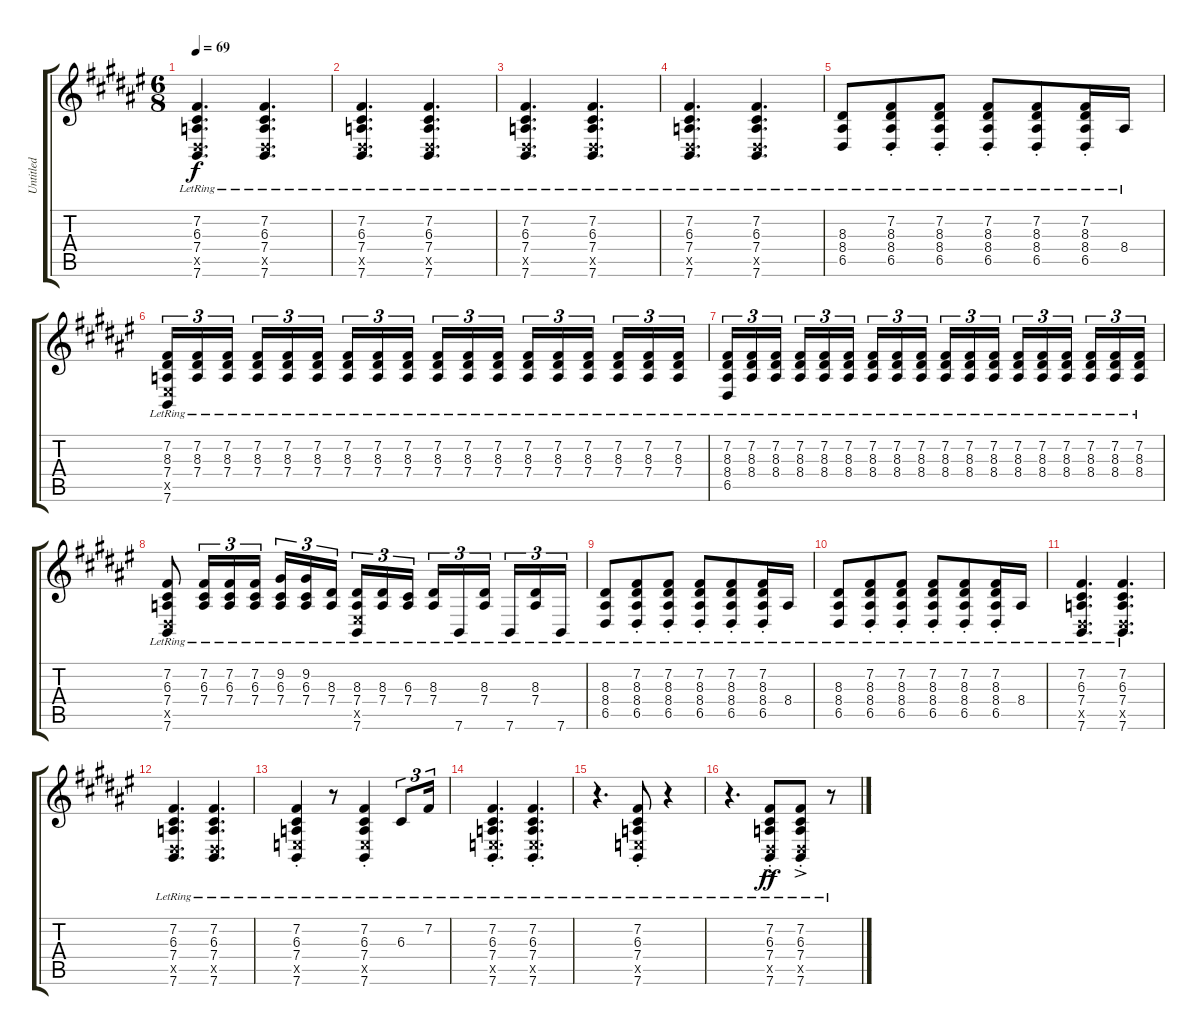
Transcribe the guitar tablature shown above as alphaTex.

\track ("Untitled" "Untitled") {instrument electricpiano1}
\staff {score tabs}
\tuning (E4 B3 G3 D3 A2 E2) {hide}
\ts (6 8)
\tempo 69
\clef g2
\ks d#minor
(7.2{lr} 6.3{lr} 7.4{lr} 6.5{x} 7.6{lr}).4{d dy f} (7.2{lr} 6.3{lr} 7.4{lr} 6.5{x} 7.6{lr}).4{d} |
(7.2{lr} 6.3{lr} 7.4{lr} 6.5{x} 7.6{lr}).4{d} (7.2{lr} 6.3{lr} 7.4{lr} 6.5{x} 7.6{lr}).4{d} |
(7.2{lr} 6.3{lr} 7.4{lr} 6.5{x} 7.6{lr}).4{d} (7.2{lr} 6.3{lr} 7.4{lr} 6.5{x} 7.6{lr}).4{d} |
(7.2{lr} 6.3{lr} 7.4{lr} 6.5{x} 7.6{lr}).4{d} (7.2{lr} 6.3{lr} 7.4{lr} 6.5{x} 7.6{lr}).4{d} |
(8.3{lr} 8.4{lr} 6.5{lr}).8 (7.2{st lr} 8.3{st lr} 8.4{st lr} 6.5{st lr}).8 (7.2{st lr} 8.3{st lr} 8.4{st lr} 6.5{st lr}).8 (7.2{st lr} 8.3{st lr} 8.4{st lr} 6.5{st lr}).8 (7.2{st lr} 8.3{st lr} 8.4{st lr} 6.5{st lr}).8 (7.2{st lr} 8.3{st lr} 8.4{st lr} 6.5{st lr}).16 8.4{lr}.16 |
(7.2{lr} 8.3{lr} 7.4{lr} 8.5{x} 7.6{lr}).16{tu (3 2)} (7.2{lr} 8.3{lr} 7.4{lr}).16{tu (3 2)} (7.2{lr} 8.3{lr} 7.4{lr}).16{tu (3 2) beam splitsecondary} (7.2{lr} 8.3{lr} 7.4{lr}).16{tu (3 2)} (7.2{lr} 8.3{lr} 7.4{lr}).16{tu (3 2)} (7.2{lr} 8.3{lr} 7.4{lr}).16{tu (3 2) beam splitsecondary} (7.2{lr} 8.3{lr} 7.4{lr}).16{tu (3 2)} (7.2{lr} 8.3{lr} 7.4{lr}).16{tu (3 2)} (7.2{lr} 8.3{lr} 7.4{lr}).16{tu (3 2)} (7.2{lr} 8.3{lr} 7.4{lr}).16{tu (3 2)} (7.2{lr} 8.3{lr} 7.4{lr}).16{tu (3 2)} (7.2{lr} 8.3{lr} 7.4{lr}).16{tu (3 2) beam splitsecondary} (7.2{lr} 8.3{lr} 7.4{lr}).16{tu (3 2)} (7.2{lr} 8.3{lr} 7.4{lr}).16{tu (3 2)} (7.2{lr} 8.3{lr} 7.4{lr}).16{tu (3 2) beam splitsecondary} (7.2{lr} 8.3{lr} 7.4{lr}).16{tu (3 2)} (7.2{lr} 8.3{lr} 7.4{lr}).16{tu (3 2)} (7.2{lr} 8.3{lr} 7.4{lr}).16{tu (3 2)} |
(7.2{lr} 8.3{lr} 8.4{lr} 6.5{lr}).16{tu (3 2)} (7.2{lr} 8.3{lr} 8.4{lr}).16{tu (3 2)} (7.2{lr} 8.3{lr} 8.4{lr}).16{tu (3 2) beam splitsecondary} (7.2{lr} 8.3{lr} 8.4{lr}).16{tu (3 2)} (7.2{lr} 8.3{lr} 8.4{lr}).16{tu (3 2)} (7.2{lr} 8.3{lr} 8.4{lr}).16{tu (3 2) beam splitsecondary} (7.2{lr} 8.3{lr} 8.4{lr}).16{tu (3 2)} (7.2{lr} 8.3{lr} 8.4{lr}).16{tu (3 2)} (7.2{lr} 8.3{lr} 8.4{lr}).16{tu (3 2)} (7.2{lr} 8.3{lr} 8.4{lr}).16{tu (3 2)} (7.2{lr} 8.3{lr} 8.4{lr}).16{tu (3 2)} (7.2{lr} 8.3{lr} 8.4{lr}).16{tu (3 2) beam splitsecondary} (7.2{lr} 8.3{lr} 8.4{lr}).16{tu (3 2)} (7.2{lr} 8.3{lr} 8.4{lr}).16{tu (3 2)} (7.2{lr} 8.3{lr} 8.4{lr}).16{tu (3 2) beam splitsecondary} (7.2{lr} 8.3{lr} 8.4{lr}).16{tu (3 2)} (7.2{lr} 8.3{lr} 8.4{lr}).16{tu (3 2)} (7.2{lr} 8.3{lr} 8.4{lr}).16{tu (3 2)} |
(7.2{lr} 6.3{lr} 7.4{lr} 6.5{x} 7.6{lr}).8 (7.2{lr} 6.3{lr} 7.4{lr}).16{tu (3 2)} (7.2{lr} 6.3{lr} 7.4{lr}).16{tu (3 2)} (7.2{lr} 6.3{lr} 7.4{lr}).16{tu (3 2) beam splitsecondary} (9.2{lr} 6.3{lr} 7.4{lr}).16{tu (3 2)} (9.2{lr} 6.3{lr} 7.4{lr}).16{tu (3 2)} (8.3{lr} 7.4{lr}).16{tu (3 2)} (8.3{lr} 7.4{lr} 8.5{x} 7.6{lr}).16{tu (3 2)} (8.3{lr} 7.4{lr}).16{tu (3 2)} (6.3{lr} 7.4{lr}).16{tu (3 2) beam splitsecondary} (8.3{lr} 7.4{lr}).16{tu (3 2)} 7.6{lr}.16{tu (3 2)} (8.3{lr} 7.4{lr}).16{tu (3 2) beam splitsecondary} 7.6{lr}.16{tu (3 2)} (8.3{lr} 7.4{lr}).16{tu (3 2)} 7.6{lr}.16{tu (3 2)} |
(8.3{lr} 8.4{lr} 6.5{lr}).8 (7.2{st lr} 8.3{st lr} 8.4{st lr} 6.5{st lr}).8 (7.2{st lr} 8.3{st lr} 8.4{st lr} 6.5{st lr}).8 (7.2{st lr} 8.3{st lr} 8.4{st lr} 6.5{st lr}).8 (7.2{st lr} 8.3{st lr} 8.4{st lr} 6.5{st lr}).8 (7.2{st lr} 8.3{st lr} 8.4{st lr} 6.5{st lr}).16 8.4{lr}.16 |
(8.3{lr} 8.4{lr} 6.5{lr}).8 (7.2{st lr} 8.3{st lr} 8.4{st lr} 6.5{st lr}).8 (7.2{st lr} 8.3{st lr} 8.4{st lr} 6.5{st lr}).8 (7.2{st lr} 8.3{st lr} 8.4{st lr} 6.5{st lr}).8 (7.2{st lr} 8.3{st lr} 8.4{st lr} 6.5{st lr}).8 (7.2{st lr} 8.3{st lr} 8.4{st lr} 6.5{st lr}).16 8.4{lr}.16 |
(7.2{lr} 6.3{lr} 7.4{lr} 6.5{x} 7.6{lr}).4{d} (7.2{lr} 6.3{lr} 7.4{lr} 6.5{x} 7.6{lr}).4{d} |
(7.2{lr} 6.3{lr} 7.4{lr} 6.5{x} 7.6{lr}).4{d} (7.2{lr} 6.3{lr} 7.4{lr} 6.5{x} 7.6{lr}).4{d} |
(7.2{st lr} 6.3{st lr} 7.4{st lr} 7.5{st x} 7.6{st lr}).4 r.8 (7.2{st lr} 6.3{st lr} 7.4{st lr} 7.5{st x} 7.6{st lr}).4 6.3{lr}.8{tu (3 2)} 7.2{lr}.16{tu (3 2)} |
(7.2{st lr} 6.3{st lr} 7.4{st lr} 7.5{st x} 7.6{st lr}).4{d} (7.2{st lr} 6.3{st lr} 7.4{st lr} 7.5{st x} 7.6{st lr}).4{d} |
r.4{d} (7.2{st lr} 6.3{st lr} 7.4{st lr} 7.5{st x} 7.6{st lr}).8 r.4 |
r.4{d} (7.2{ac st lr} 6.3{ac st lr} 7.4{ac st lr} 6.5{ac st x} 7.6{ac st lr}).8{dy ff} (7.2{ac st lr} 6.3{ac st lr} 7.4{ac st lr} 6.5{ac st x} 7.6{ac st lr}).8 r.8
